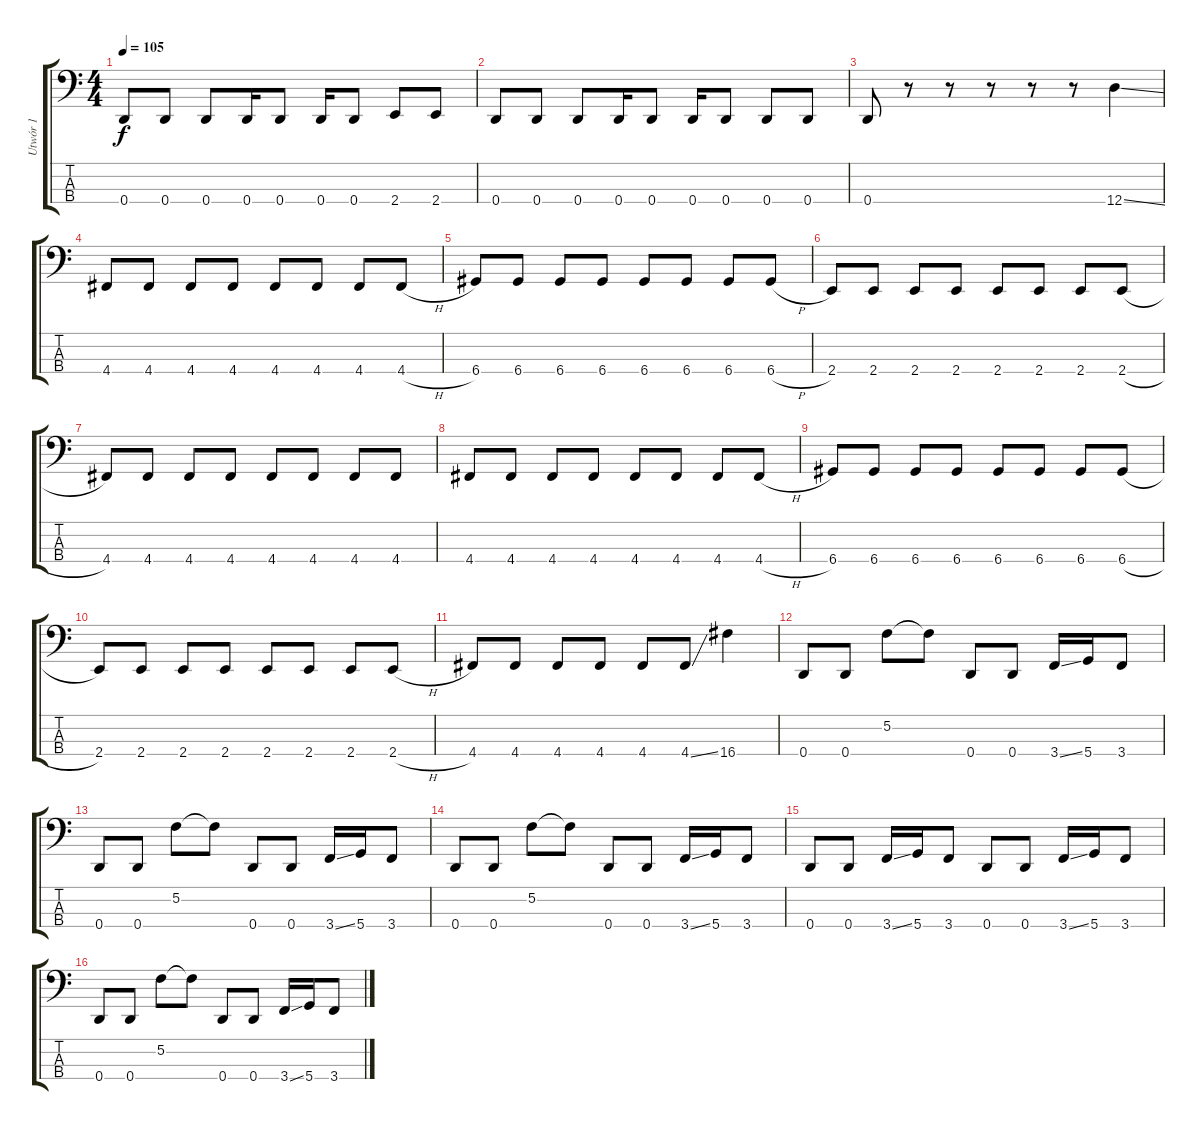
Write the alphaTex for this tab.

\track ("Utwór 1" "Utwór 1") {instrument slapbass1}
\staff {score tabs}
\tuning (F2 C2 G1 D1) {hide}
\ts (4 4)
\tempo 105
\clef f4
\ks c
0.4.8{dy f} 0.4.8 0.4.8 0.4.16 0.4.8 0.4.16 0.4.8 2.4.8 2.4.8 |
0.4.8 0.4.8 0.4.8 0.4.16 0.4.8 0.4.16 0.4.8 0.4.8 0.4.8 |
0.4.8 r.8 r.8 r.8 r.8 r.8 12.4{ss}.4 |
4.4.8 4.4.8 4.4.8 4.4.8 4.4.8 4.4.8 4.4.8 4.4{h}.8 |
6.4.8 6.4.8 6.4.8 6.4.8 6.4.8 6.4.8 6.4.8 6.4{h}.8 |
2.4.8 2.4.8 2.4.8 2.4.8 2.4.8 2.4.8 2.4.8 2.4{h}.8 |
4.4.8 4.4.8 4.4.8 4.4.8 4.4.8 4.4.8 4.4.8 4.4.8 |
4.4.8 4.4.8 4.4.8 4.4.8 4.4.8 4.4.8 4.4.8 4.4{h}.8 |
6.4.8 6.4.8 6.4.8 6.4.8 6.4.8 6.4.8 6.4.8 6.4{h}.8 |
2.4.8 2.4.8 2.4.8 2.4.8 2.4.8 2.4.8 2.4.8 2.4{h}.8 |
4.4.8 4.4.8 4.4.8 4.4.8 4.4.8 4.4{ss}.8 16.4.4 |
0.4.8 0.4.8 5.2.8 5.2{t}.8 0.4.8 0.4.8 3.4{ss}.16 5.4.16 3.4.8 |
0.4.8 0.4.8 5.2.8 5.2{t}.8 0.4.8 0.4.8 3.4{ss}.16 5.4.16 3.4.8 |
0.4.8 0.4.8 5.2.8 5.2{t}.8 0.4.8 0.4.8 3.4{ss}.16 5.4.16 3.4.8 |
0.4.8 0.4.8 3.4{ss}.16 5.4.16 3.4.8 0.4.8 0.4.8 3.4{ss}.16 5.4.16 3.4.8 |
0.4.8 0.4.8 5.2.8 5.2{t}.8 0.4.8 0.4.8 3.4{ss}.16 5.4.16 3.4.8
